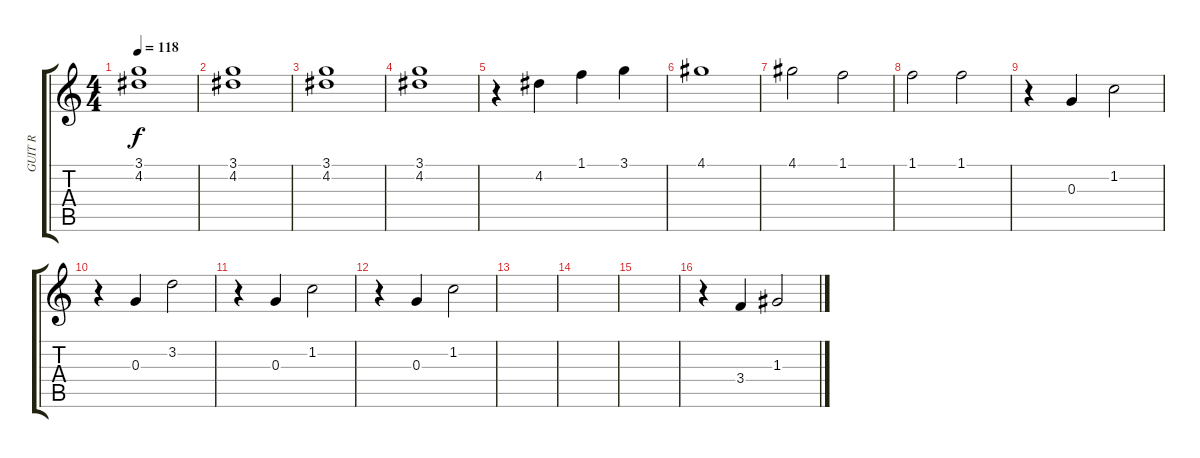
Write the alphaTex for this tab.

\track ("GUIT R" "GUIT R") {instrument acousticguitarnylon}
\staff {score tabs}
\tuning (E4 B3 G3 D3 A2 E2) {hide}
\ts (4 4)
\tempo 118
\clef g2
\ks c
(3.1 4.2).1{dy f instrument acousticguitarnylon} |
(3.1 4.2).1 |
(3.1 4.2).1 |
(3.1 4.2).1 |
r.4 4.2.4 1.1.4 3.1.4 |
4.1.1 |
4.1.2 1.1.2 |
1.1.2 1.1.2 |
r.4 0.3.4 1.2.2 |
r.4 0.3.4 3.2.2 |
r.4 0.3.4 1.2.2 |
r.4 0.3.4 1.2.2 |
|
|
|
r.4 3.4.4 1.3.2
